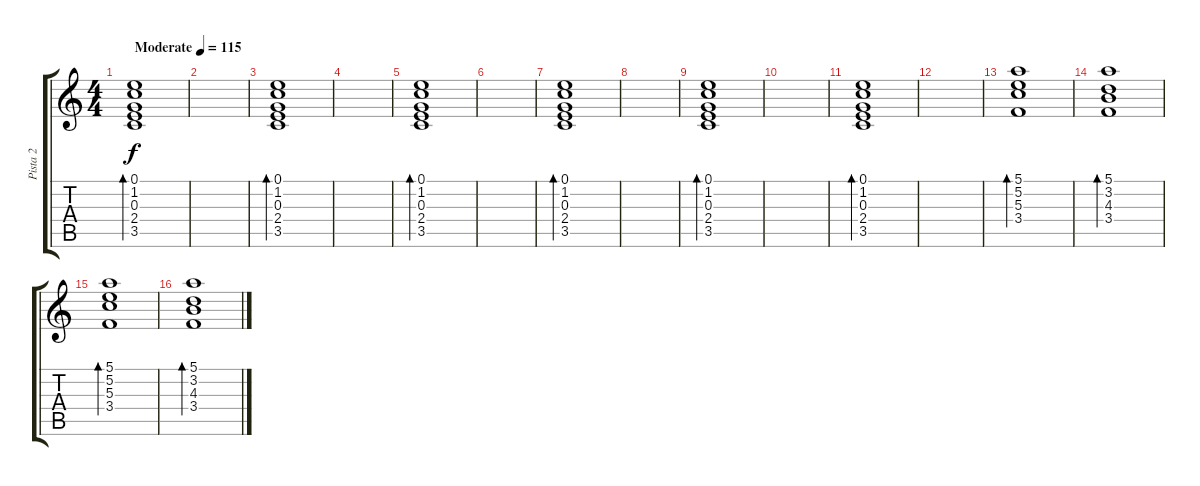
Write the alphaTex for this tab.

\track ("Pista 2" "Pista 2") {instrument acousticguitarsteel}
\staff {score tabs}
\tuning (E4 B3 G3 D3 A2 E2) {hide}
\ts (4 4)
\tempo (115 "Moderate")
\clef g2
\ks c
(0.1 1.2 0.3 2.4 3.5).1{bd 240 dy f instrument acousticguitarsteel} |
|
(0.1 1.2 0.3 2.4 3.5).1{bd 240} |
|
(0.1 1.2 0.3 2.4 3.5).1{bd 240} |
|
(0.1 1.2 0.3 2.4 3.5).1{bd 240} |
|
(0.1 1.2 0.3 2.4 3.5).1{bd 240} |
|
(0.1 1.2 0.3 2.4 3.5).1{bd 240} |
|
(5.1 5.2 5.3 3.4).1{bd 240} |
(5.1 3.2 4.3 3.4).1{bd 240} |
(5.1 5.2 5.3 3.4).1{bd 240} |
(5.1 3.2 4.3 3.4).1{bd 240}
